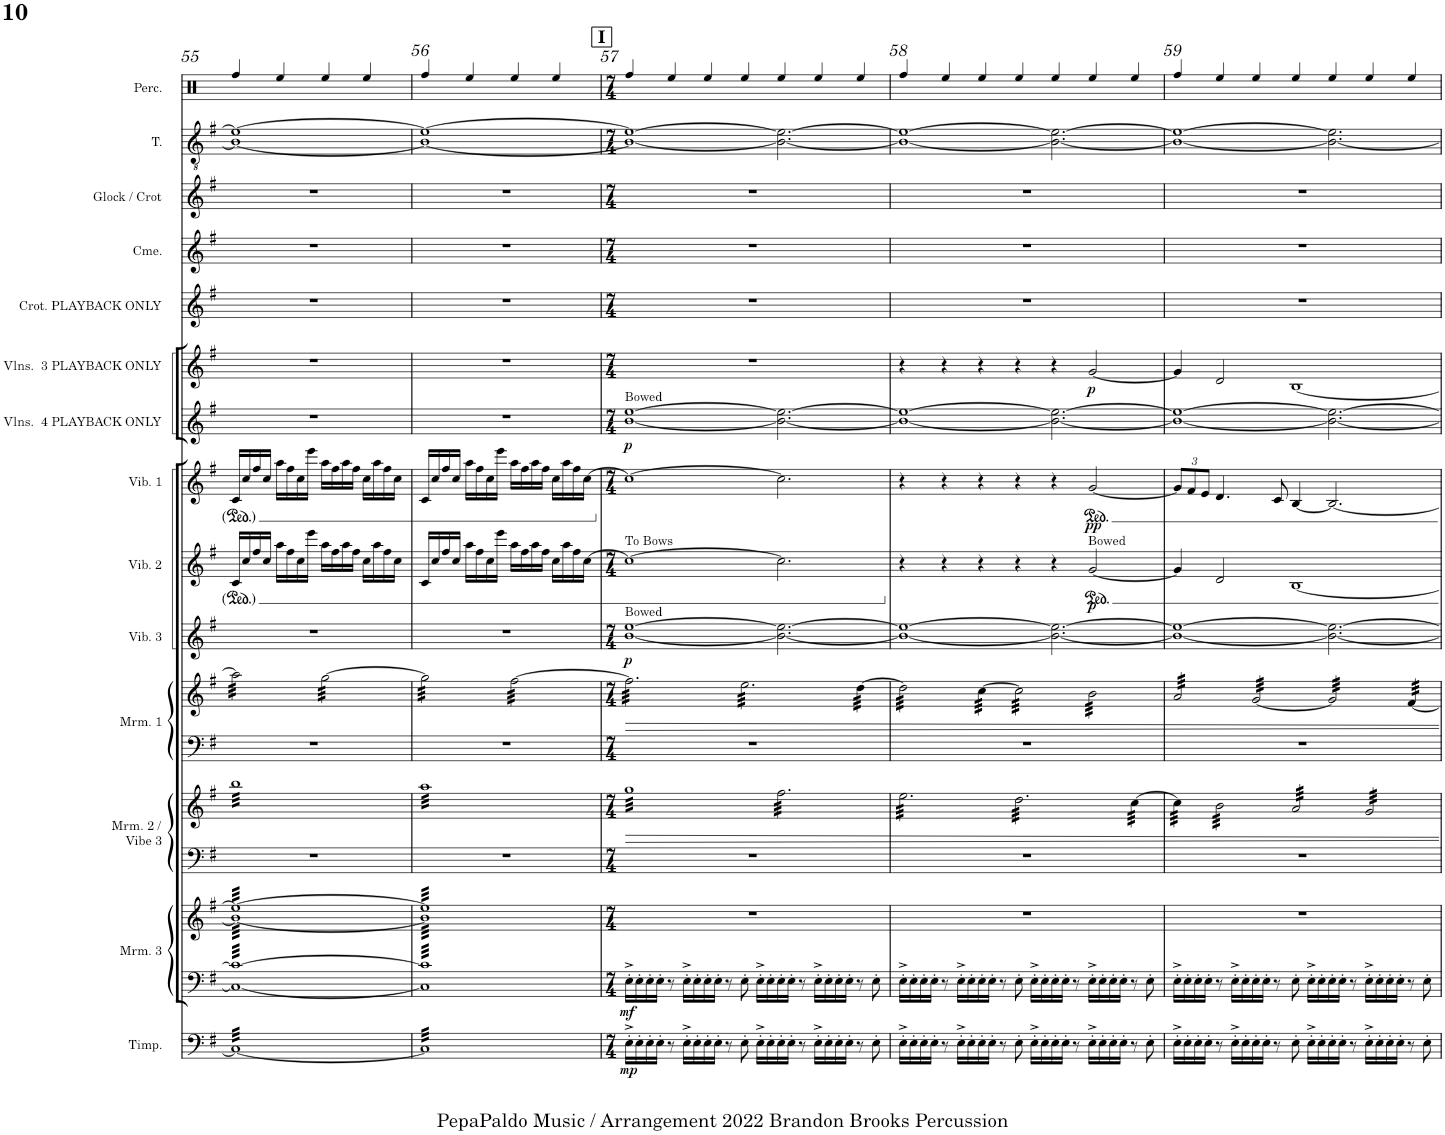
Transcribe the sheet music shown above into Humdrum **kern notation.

**kern	**dynam	**kern	**kern	**dynam	**kern	**kern	**kern	**kern	**kern	**dynam	**kern	**dynam	**kern	**dynam	**kern	**dynam	**kern	**dynam	**kern	**kern	**kern	**kern	**kern
*part14	*part14	*part13	*part13	*part13	*part12	*part12	*part11	*part11	*part10	*part10	*part9	*part9	*part8	*part8	*part7	*part7	*part6	*part6	*part5	*part4	*part3	*part2	*part1
*staff17	*staff17	*staff16	*staff15	*staff15/16	*staff14	*staff13	*staff12	*staff11	*staff10	*staff10	*staff9	*staff9	*staff8	*staff8	*staff7	*staff7	*staff6	*staff6	*staff5	*staff4	*staff3	*staff2	*staff1
*I"Timpani	*	*I"Marimba 3	*	*	*I"Marimba 2 /  Vibe 3	*	*I"Marimba 1	*	*I"Vibraphone 3	*	*I"Vibraphone 2	*	*I"Vibraphone 1	*	*I"Violins 4 PLAYBACK ONLY	*	*I"Violins 3 PLAYBACK ONLY	*	*I"Crotales PLAYBACK ONLY	*I"Chimes	*I"Glock / Crot	*I"Tenor	*I"Percussion
*I'Timp.	*	*I'Mrm. 3	*	*	*I'Mrm. 2 /  Vibe 3	*	*I'Mrm. 1	*	*I'Vib. 3	*	*I'Vib. 2	*	*I'Vib. 1	*	*I'Vlns.  4 PLAYBACK ONLY	*	*I'Vlns.  3 PLAYBACK ONLY	*	*I'Crot. PLAYBACK ONLY	*I'Cme.	*I'Glock / Crot	*I'T.	*I'Perc.
!!LO:PB:g=z
*clefF4	*	*clefF4	*clefG2	*	*clefF4	*clefG2	*clefF4	*clefG2	*clefG2	*	*clefG2	*	*clefG2	*	*clefG2	*	*clefG2	*	*clefG2	*clefG2	*clefG2	*clefGv2	*clefX
*	*	*	*	*	*	*	*	*	*	*	*	*	*	*	*	*	*	*	*Trd-14c-24	*	*Trd-14c-24	*	*
*k[f#]	*	*k[f#]	*k[f#]	*	*k[f#]	*k[f#]	*k[f#]	*k[f#]	*k[f#]	*	*k[f#]	*	*k[f#]	*	*k[f#]	*	*k[f#]	*	*k[f#]	*k[f#]	*k[f#]	*k[f#]	*k[]
*M4/4	*	*M4/4	*M4/4	*	*M4/4	*M4/4	*M4/4	*M4/4	*M4/4	*	*M4/4	*	*M4/4	*	*M4/4	*	*M4/4	*	*M4/4	*M4/4	*M4/4	*M4/4	*M4/4
=55	=55	=55	=55	=55	=55	=55	=55	=55	=55	=55	=55	=55	=55	=55	=55	=55	=55	=55	=55	=55	=55	=55	=55
*	*	*	*^	*	*	*	*	*	*	*	*	*	*	*	*	*	*	*	*	*	*	*^	*
*tremolo	*	*	*	*	*	*	*	*	*	*	*	*	*	*	*	*	*	*	*	*	*	*	*	*	*
*	*	*tremolo	*	*	*	*	*	*	*	*	*	*	*	*	*	*	*	*	*	*	*	*	*	*	*
*	*	*	*tremolo	*	*	*	*	*	*	*	*	*	*	*	*	*	*	*	*	*	*	*	*	*	*
*	*	*	*	*	*	*	*tremolo	*	*	*	*	*	*	*	*	*	*	*	*	*	*	*	*	*	*
*	*	*	*	*	*	*	*	*	*tremolo	*	*	*	*	*	*	*	*	*	*	*	*	*	*	*	*
32CLLL	.	32C 32cLLL	32eeLLL	32bLLL	.	1r	32bbLLL	1r	32aa\]LLL	1r	.	16c/LL	.	16c/LL	.	1r	.	1r	.	1r	1r	1r	1e_	1B_	4Rff/
32C	.	32C 32c	32ee	32b	.	.	32bb	.	32aa\	.	.	.	.	.	.	.	.	.	.	.	.	.	.	.	.
32C	.	32C 32c	32ee	32b	.	.	32bb	.	32aa\	.	.	16cc/	.	16cc/	.	.	.	.	.	.	.	.	.	.	.
32C	.	32C 32c	32ee	32b	.	.	32bb	.	32aa\	.	.	.	.	.	.	.	.	.	.	.	.	.	.	.	.
32C	.	32C 32c	32ee	32b	.	.	32bb	.	32aa\	.	.	16ff#/	.	16ff#/	.	.	.	.	.	.	.	.	.	.	.
32C	.	32C 32c	32ee	32b	.	.	32bb	.	32aa\	.	.	.	.	.	.	.	.	.	.	.	.	.	.	.	.
32C	.	32C 32c	32ee	32b	.	.	32bb	.	32aa\	.	.	16cc/JJ	.	16cc/JJ	.	.	.	.	.	.	.	.	.	.	.
32C	.	32C 32c	32ee	32b	.	.	32bb	.	32aa\	.	.	.	.	.	.	.	.	.	.	.	.	.	.	.	.
32C	.	32C 32c	32ee	32b	.	.	32bb	.	32aa\	.	.	16aa\LL	.	16aa\LL	.	.	.	.	.	.	.	.	.	.	4Ree/
32C	.	32C 32c	32ee	32b	.	.	32bb	.	32aa\	.	.	.	.	.	.	.	.	.	.	.	.	.	.	.	.
32C	.	32C 32c	32ee	32b	.	.	32bb	.	32aa\	.	.	16ff#\	.	16ff#\	.	.	.	.	.	.	.	.	.	.	.
32C	.	32C 32c	32ee	32b	.	.	32bb	.	32aa\	.	.	.	.	.	.	.	.	.	.	.	.	.	.	.	.
32C	.	32C 32c	32ee	32b	.	.	32bb	.	32aa\	.	.	16cc\	.	16cc\	.	.	.	.	.	.	.	.	.	.	.
32C	.	32C 32c	32ee	32b	.	.	32bb	.	32aa\	.	.	.	.	.	.	.	.	.	.	.	.	.	.	.	.
32C	.	32C 32c	32ee	32b	.	.	32bb	.	32aa\	.	.	16eee\JJ	.	16eee\JJ	.	.	.	.	.	.	.	.	.	.	.
32C	.	32C 32c	32ee	32b	.	.	32bb	.	32aa\JJJ	.	.	.	.	.	.	.	.	.	.	.	.	.	.	.	.
32C	.	32C 32c	32ee	32b	.	.	32bb	.	[32gg\LLL	.	.	16aa\LL	.	16aa\LL	.	.	.	.	.	.	.	.	.	.	4Ree/
32C	.	32C 32c	32ee	32b	.	.	32bb	.	32gg\	.	.	.	.	.	.	.	.	.	.	.	.	.	.	.	.
32C	.	32C 32c	32ee	32b	.	.	32bb	.	32gg\	.	.	16ff#\	.	16ff#\	.	.	.	.	.	.	.	.	.	.	.
32C	.	32C 32c	32ee	32b	.	.	32bb	.	32gg\	.	.	.	.	.	.	.	.	.	.	.	.	.	.	.	.
32C	.	32C 32c	32ee	32b	.	.	32bb	.	32gg\	.	.	16aa\	.	16aa\	.	.	.	.	.	.	.	.	.	.	.
32C	.	32C 32c	32ee	32b	.	.	32bb	.	32gg\	.	.	.	.	.	.	.	.	.	.	.	.	.	.	.	.
32C	.	32C 32c	32ee	32b	.	.	32bb	.	32gg\	.	.	16ff#\JJ	.	16ff#\JJ	.	.	.	.	.	.	.	.	.	.	.
32C	.	32C 32c	32ee	32b	.	.	32bb	.	32gg\	.	.	.	.	.	.	.	.	.	.	.	.	.	.	.	.
32C	.	32C 32c	32ee	32b	.	.	32bb	.	32gg\	.	.	16cc\LL	.	16cc\LL	.	.	.	.	.	.	.	.	.	.	4Ree/
32C	.	32C 32c	32ee	32b	.	.	32bb	.	32gg\	.	.	.	.	.	.	.	.	.	.	.	.	.	.	.	.
32C	.	32C 32c	32ee	32b	.	.	32bb	.	32gg\	.	.	16aa\	.	16aa\	.	.	.	.	.	.	.	.	.	.	.
32C	.	32C 32c	32ee	32b	.	.	32bb	.	32gg\	.	.	.	.	.	.	.	.	.	.	.	.	.	.	.	.
32C	.	32C 32c	32ee	32b	.	.	32bb	.	32gg\	.	.	16ff#\	.	16ff#\	.	.	.	.	.	.	.	.	.	.	.
32C	.	32C 32c	32ee	32b	.	.	32bb	.	32gg\	.	.	.	.	.	.	.	.	.	.	.	.	.	.	.	.
32C	.	32C 32c	32ee	32b	.	.	32bb	.	32gg\	.	.	16cc\JJ	.	16cc\JJ	.	.	.	.	.	.	.	.	.	.	.
32CJJJ	.	32C 32cJJJ	32eeJJJ	32bJJJ	.	.	32bbJJJ	.	32gg\JJJ	.	.	.	.	.	.	.	.	.	.	.	.	.	.	.	.
=56	=56	=56	=56	=56	=56	=56	=56	=56	=56	=56	=56	=56	=56	=56	=56	=56	=56	=56	=56	=56	=56	=56	=56	=56	=56
32C]LLL	.	32C] 32c]LLL	32ee]LLL	32b]LLL	.	1r	32aaLLL	1r	32gg\]LLL	1r	.	16c/LL	.	16c/LL	.	1r	.	1r	.	1r	1r	1r	1e_	1B_	4Rff/
32C	.	32C 32c	32ee	32b	.	.	32aa	.	32gg\	.	.	.	.	.	.	.	.	.	.	.	.	.	.	.	.
32C	.	32C 32c	32ee	32b	.	.	32aa	.	32gg\	.	.	16cc/	.	16cc/	.	.	.	.	.	.	.	.	.	.	.
32C	.	32C 32c	32ee	32b	.	.	32aa	.	32gg\	.	.	.	.	.	.	.	.	.	.	.	.	.	.	.	.
32C	.	32C 32c	32ee	32b	.	.	32aa	.	32gg\	.	.	16ff#/	.	16ff#/	.	.	.	.	.	.	.	.	.	.	.
32C	.	32C 32c	32ee	32b	.	.	32aa	.	32gg\	.	.	.	.	.	.	.	.	.	.	.	.	.	.	.	.
32C	.	32C 32c	32ee	32b	.	.	32aa	.	32gg\	.	.	16cc/JJ	.	16cc/JJ	.	.	.	.	.	.	.	.	.	.	.
32C	.	32C 32c	32ee	32b	.	.	32aa	.	32gg\	.	.	.	.	.	.	.	.	.	.	.	.	.	.	.	.
32C	.	32C 32c	32ee	32b	.	.	32aa	.	32gg\	.	.	16aa\LL	.	16aa\LL	.	.	.	.	.	.	.	.	.	.	4Ree/
32C	.	32C 32c	32ee	32b	.	.	32aa	.	32gg\	.	.	.	.	.	.	.	.	.	.	.	.	.	.	.	.
32C	.	32C 32c	32ee	32b	.	.	32aa	.	32gg\	.	.	16ff#\	.	16ff#\	.	.	.	.	.	.	.	.	.	.	.
32C	.	32C 32c	32ee	32b	.	.	32aa	.	32gg\	.	.	.	.	.	.	.	.	.	.	.	.	.	.	.	.
32C	.	32C 32c	32ee	32b	.	.	32aa	.	32gg\	.	.	16cc\	.	16cc\	.	.	.	.	.	.	.	.	.	.	.
32C	.	32C 32c	32ee	32b	.	.	32aa	.	32gg\	.	.	.	.	.	.	.	.	.	.	.	.	.	.	.	.
32C	.	32C 32c	32ee	32b	.	.	32aa	.	32gg\	.	.	16eee\JJ	.	16eee\JJ	.	.	.	.	.	.	.	.	.	.	.
32C	.	32C 32c	32ee	32b	.	.	32aa	.	32gg\JJJ	.	.	.	.	.	.	.	.	.	.	.	.	.	.	.	.
32C	.	32C 32c	32ee	32b	.	.	32aa	.	[32ff#\LLL	.	.	16aa\LL	.	16aa\LL	.	.	.	.	.	.	.	.	.	.	4Ree/
32C	.	32C 32c	32ee	32b	.	.	32aa	.	32ff#\	.	.	.	.	.	.	.	.	.	.	.	.	.	.	.	.
32C	.	32C 32c	32ee	32b	.	.	32aa	.	32ff#\	.	.	16ff#\	.	16ff#\	.	.	.	.	.	.	.	.	.	.	.
32C	.	32C 32c	32ee	32b	.	.	32aa	.	32ff#\	.	.	.	.	.	.	.	.	.	.	.	.	.	.	.	.
32C	.	32C 32c	32ee	32b	.	.	32aa	.	32ff#\	.	.	16aa\	.	16aa\	.	.	.	.	.	.	.	.	.	.	.
32C	.	32C 32c	32ee	32b	.	.	32aa	.	32ff#\	.	.	.	.	.	.	.	.	.	.	.	.	.	.	.	.
32C	.	32C 32c	32ee	32b	.	.	32aa	.	32ff#\	.	.	16ff#\JJ	.	16ff#\JJ	.	.	.	.	.	.	.	.	.	.	.
32C	.	32C 32c	32ee	32b	.	.	32aa	.	32ff#\	.	.	.	.	.	.	.	.	.	.	.	.	.	.	.	.
32C	.	32C 32c	32ee	32b	.	.	32aa	.	32ff#\	.	.	16cc\LL	.	16cc\LL	.	.	.	.	.	.	.	.	.	.	4Ree/
32C	.	32C 32c	32ee	32b	.	.	32aa	.	32ff#\	.	.	.	.	.	.	.	.	.	.	.	.	.	.	.	.
32C	.	32C 32c	32ee	32b	.	.	32aa	.	32ff#\	.	.	16aa\	.	16aa\	.	.	.	.	.	.	.	.	.	.	.
32C	.	32C 32c	32ee	32b	.	.	32aa	.	32ff#\	.	.	.	.	.	.	.	.	.	.	.	.	.	.	.	.
32C	.	32C 32c	32ee	32b	.	.	32aa	.	32ff#\	.	.	16ff#\	.	16ff#\	.	.	.	.	.	.	.	.	.	.	.
32C	.	32C 32c	32ee	32b	.	.	32aa	.	32ff#\	.	.	.	.	.	.	.	.	.	.	.	.	.	.	.	.
32C	.	32C 32c	32ee	32b	.	.	32aa	.	32ff#\	.	.	[16cc\JJ	.	[16cc\JJ	.	.	.	.	.	.	.	.	.	.	.
32CJJJ	.	32C 32cJJJ	32eeJJJ	32bJJJ	.	.	32aaJJJ	.	32ff#\JJJ	.	.	.	.	.	.	.	.	.	.	.	.	.	.	.	.
*	*	*	*Xtremolo	*	*	*	*	*	*	*	*	*	*	*	*	*	*	*	*	*	*	*	*	*	*
*	*	*Xtremolo	*	*	*	*	*	*	*	*	*	*	*	*	*	*	*	*	*	*	*	*	*	*	*
*Xtremolo	*	*	*	*	*	*	*	*	*	*	*	*	*	*	*	*	*	*	*	*	*	*	*	*	*
*	*	*	*v	*v	*	*	*	*	*	*	*	*	*	*	*	*	*	*	*	*	*	*	*	*	*
!!LO:REH:place=s1:a:B:cj:fs=14:t=I
=57	=57	=57	=57	=57	=57	=57	=57	=57	=57	=57	=57	=57	=57	=57	=57	=57	=57	=57	=57	=57	=57	=57	=57	=57
*M7/4	*	*M7/4	*M7/4	*	*M7/4	*M7/4	*M7/4	*M7/4	*M7/4	*	*M7/4	*	*M7/4	*	*M7/4	*	*M7/4	*	*M7/4	*M7/4	*M7/4	*M7/4	*	*M7/4
!	!	!	!	!	!	!	!	!	!	!	!	!	!	!	!LO:TX:a:t=Bowed	!	!	!	!	!	!	!	!	!
!	!	!	!	!	!	!	!	!	!	!	!LO:TX:a:t=To Bows	!	!	!	!	!	!	!	!	!	!	!	!	!
!	!	!	!	!	!	!	!	!	!LO:TX:a:t=Bowed	!	!	!	!	!	!	!	!	!	!	!	!	!	!	!
!	!LO:DY:b	!	!	!LO:DY:b=2	!	!	!	!	!	!LO:DY:b	!	!	!	!	!	!LO:DY:b	!	!	!	!	!	!	!	!
16E'^\LL	mp	16E'^\LL	1..r	mf	1..r	32ggLLL	1..r	32ff#\]LLL	[1b [1ee	p	1cc_	.	1cc_	.	[1b [1ee	p	1..r	.	1..r	1..r	1..r	1e_	1B_	4Rff/
.	.	.	.	.	.	32gg	.	32ff#\	.	.	.	.	.	.	.	.	.	.	.	.	.	.	.	.
16E'\	.	16E'\	.	.	.	32gg	.	32ff#\	.	.	.	.	.	.	.	.	.	.	.	.	.	.	.	.
.	.	.	.	.	.	32gg	.	32ff#\	.	.	.	.	.	.	.	.	.	.	.	.	.	.	.	.
16E'\	.	16E'\	.	.	.	32gg	.	32ff#\	.	.	.	.	.	.	.	.	.	.	.	.	.	.	.	.
.	.	.	.	.	.	32gg	.	32ff#\	.	.	.	.	.	.	.	.	.	.	.	.	.	.	.	.
16E'\JJ	.	16E'\JJ	.	.	.	32gg	.	32ff#\	.	.	.	.	.	.	.	.	.	.	.	.	.	.	.	.
.	.	.	.	.	.	32gg	.	32ff#\	.	.	.	.	.	.	.	.	.	.	.	.	.	.	.	.
8r	.	8r	.	.	.	32gg	.	32ff#\	.	.	.	.	.	.	.	.	.	.	.	.	.	.	.	4Ree/
.	.	.	.	.	.	32gg	.	32ff#\	.	.	.	.	.	.	.	.	.	.	.	.	.	.	.	.
.	.	.	.	.	.	32gg	.	32ff#\	.	.	.	.	.	.	.	.	.	.	.	.	.	.	.	.
.	.	.	.	.	.	32gg	.	32ff#\	.	.	.	.	.	.	.	.	.	.	.	.	.	.	.	.
16E'^\LL	.	16E'^\LL	.	.	.	32gg	.	32ff#\	.	.	.	.	.	.	.	.	.	.	.	.	.	.	.	.
.	.	.	.	.	.	32gg	.	32ff#\	.	.	.	.	.	.	.	.	.	.	.	.	.	.	.	.
16E'\	.	16E'\	.	.	.	32gg	.	32ff#\	.	.	.	.	.	.	.	.	.	.	.	.	.	.	.	.
.	.	.	.	.	.	32gg	.	32ff#\	.	.	.	.	.	.	.	.	.	.	.	.	.	.	.	.
16E'\	.	16E'\	.	.	.	32gg	.	32ff#\	.	.	.	.	.	.	.	.	.	.	.	.	.	.	.	4Ree/
.	.	.	.	.	.	32gg	.	32ff#\	.	.	.	.	.	.	.	.	.	.	.	.	.	.	.	.
16E'\JJ	.	16E'\JJ	.	.	.	32gg	.	32ff#\	.	.	.	.	.	.	.	.	.	.	.	.	.	.	.	.
.	.	.	.	.	.	32gg	.	32ff#\	.	.	.	.	.	.	.	.	.	.	.	.	.	.	.	.
8r	.	8r	.	.	.	32gg	.	32ff#\	.	.	.	.	.	.	.	.	.	.	.	.	.	.	.	.
.	.	.	.	.	.	32gg	.	32ff#\	.	.	.	.	.	.	.	.	.	.	.	.	.	.	.	.
.	.	.	.	.	.	32gg	.	32ff#\	.	.	.	.	.	.	.	.	.	.	.	.	.	.	.	.
.	.	.	.	.	.	32gg	.	32ff#\JJJ	.	.	.	.	.	.	.	.	.	.	.	.	.	.	.	.
8E'\	.	8E'\	.	.	.	32gg	.	32ee\LLL	.	.	.	.	.	.	.	.	.	.	.	.	.	.	.	4Ree/
.	.	.	.	.	.	32gg	.	32ee\	.	.	.	.	.	.	.	.	.	.	.	.	.	.	.	.
.	.	.	.	.	.	32gg	.	32ee\	.	.	.	.	.	.	.	.	.	.	.	.	.	.	.	.
.	.	.	.	.	.	32gg	.	32ee\	.	.	.	.	.	.	.	.	.	.	.	.	.	.	.	.
16E'^\LL	.	16E'^\LL	.	.	.	32gg	.	32ee\	.	.	.	.	.	.	.	.	.	.	.	.	.	.	.	.
.	.	.	.	.	.	32gg	.	32ee\	.	.	.	.	.	.	.	.	.	.	.	.	.	.	.	.
16E'\	.	16E'\	.	.	.	32gg	.	32ee\	.	.	.	.	.	.	.	.	.	.	.	.	.	.	.	.
.	.	.	.	.	.	32ggJJJ	.	32ee\	.	.	.	.	.	.	.	.	.	.	.	.	.	.	.	.
16E'\	.	16E'\	.	.	.	32ff#\LLL	.	32ee\	2.b\_ 2.ee\_	.	2.cc\]	.	2.cc\]	.	2.b\_ 2.ee\_	.	.	.	.	.	.	2.B\_ 2.e\_	2.ryy	4Ree/
.	.	.	.	.	.	32ff#\	.	32ee\	.	.	.	.	.	.	.	.	.	.	.	.	.	.	.	.
16E'\JJ	.	16E'\JJ	.	.	.	32ff#\	.	32ee\	.	.	.	.	.	.	.	.	.	.	.	.	.	.	.	.
.	.	.	.	.	.	32ff#\	.	32ee\	.	.	.	.	.	.	.	.	.	.	.	.	.	.	.	.
8r	.	8r	.	.	.	32ff#\	.	32ee\	.	.	.	.	.	.	.	.	.	.	.	.	.	.	.	.
.	.	.	.	.	.	32ff#\	.	32ee\	.	.	.	.	.	.	.	.	.	.	.	.	.	.	.	.
.	.	.	.	.	.	32ff#\	.	32ee\	.	.	.	.	.	.	.	.	.	.	.	.	.	.	.	.
.	.	.	.	.	.	32ff#\	.	32ee\	.	.	.	.	.	.	.	.	.	.	.	.	.	.	.	.
16E'^\LL	.	16E'^\LL	.	.	.	32ff#\	.	32ee\	.	.	.	.	.	.	.	.	.	.	.	.	.	.	.	4Ree/
.	.	.	.	.	.	32ff#\	.	32ee\	.	.	.	.	.	.	.	.	.	.	.	.	.	.	.	.
16E'\	.	16E'\	.	.	.	32ff#\	.	32ee\	.	.	.	.	.	.	.	.	.	.	.	.	.	.	.	.
.	.	.	.	.	.	32ff#\	.	32ee\	.	.	.	.	.	.	.	.	.	.	.	.	.	.	.	.
16E'\	.	16E'\	.	.	.	32ff#\	.	32ee\	.	.	.	.	.	.	.	.	.	.	.	.	.	.	.	.
.	.	.	.	.	.	32ff#\	.	32ee\	.	.	.	.	.	.	.	.	.	.	.	.	.	.	.	.
16E'\JJ	.	16E'\JJ	.	.	.	32ff#\	.	32ee\	.	.	.	.	.	.	.	.	.	.	.	.	.	.	.	.
.	.	.	.	.	.	32ff#\	.	32ee\JJJ	.	.	.	.	.	.	.	.	.	.	.	.	.	.	.	.
8r	.	8r	.	.	.	32ff#\	.	[32dd\LLL	.	.	.	.	.	.	.	.	.	.	.	.	.	.	.	4Ree/
.	.	.	.	.	.	32ff#\	.	32dd\	.	.	.	.	.	.	.	.	.	.	.	.	.	.	.	.
.	.	.	.	.	.	32ff#\	.	32dd\	.	.	.	.	.	.	.	.	.	.	.	.	.	.	.	.
.	.	.	.	.	.	32ff#\	.	32dd\	.	.	.	.	.	.	.	.	.	.	.	.	.	.	.	.
8E'\	.	8E'\	.	.	.	32ff#\	.	32dd\	.	.	.	.	.	.	.	.	.	.	.	.	.	.	.	.
.	.	.	.	.	.	32ff#\	.	32dd\	.	.	.	.	.	.	.	.	.	.	.	.	.	.	.	.
.	.	.	.	.	.	32ff#\	.	32dd\	.	.	.	.	.	.	.	.	.	.	.	.	.	.	.	.
.	.	.	.	.	.	32ff#\JJJ	.	32dd\JJJ	.	.	.	.	.	.	.	.	.	.	.	.	.	.	.	.
=58	=58	=58	=58	=58	=58	=58	=58	=58	=58	=58	=58	=58	=58	=58	=58	=58	=58	=58	=58	=58	=58	=58	=58	=58
16E'^\LL	.	16E'^\LL	1..r	.	1..r	32ee\LLL	1..r	32dd\]LLL	1b_ 1ee_	.	4r	.	4r	.	1b_ 1ee_	.	4r	.	1..r	1..r	1..r	1e_	1B_	4Rff/
.	.	.	.	.	.	32ee\	.	32dd\	.	.	.	.	.	.	.	.	.	.	.	.	.	.	.	.
16E'\	.	16E'\	.	.	.	32ee\	.	32dd\	.	.	.	.	.	.	.	.	.	.	.	.	.	.	.	.
.	.	.	.	.	.	32ee\	.	32dd\	.	.	.	.	.	.	.	.	.	.	.	.	.	.	.	.
16E'\	.	16E'\	.	.	.	32ee\	.	32dd\	.	.	.	.	.	.	.	.	.	.	.	.	.	.	.	.
.	.	.	.	.	.	32ee\	.	32dd\	.	.	.	.	.	.	.	.	.	.	.	.	.	.	.	.
16E'\JJ	.	16E'\JJ	.	.	.	32ee\	.	32dd\	.	.	.	.	.	.	.	.	.	.	.	.	.	.	.	.
.	.	.	.	.	.	32ee\	.	32dd\	.	.	.	.	.	.	.	.	.	.	.	.	.	.	.	.
8r	.	8r	.	.	.	32ee\	.	32dd\	.	.	4r	.	4r	.	.	.	4r	.	.	.	.	.	.	4Ree/
.	.	.	.	.	.	32ee\	.	32dd\	.	.	.	.	.	.	.	.	.	.	.	.	.	.	.	.
.	.	.	.	.	.	32ee\	.	32dd\	.	.	.	.	.	.	.	.	.	.	.	.	.	.	.	.
.	.	.	.	.	.	32ee\	.	32dd\	.	.	.	.	.	.	.	.	.	.	.	.	.	.	.	.
16E'^\LL	.	16E'^\LL	.	.	.	32ee\	.	32dd\	.	.	.	.	.	.	.	.	.	.	.	.	.	.	.	.
.	.	.	.	.	.	32ee\	.	32dd\	.	.	.	.	.	.	.	.	.	.	.	.	.	.	.	.
16E'\	.	16E'\	.	.	.	32ee\	.	32dd\	.	.	.	.	.	.	.	.	.	.	.	.	.	.	.	.
.	.	.	.	.	.	32ee\	.	32dd\JJJ	.	.	.	.	.	.	.	.	.	.	.	.	.	.	.	.
16E'\	.	16E'\	.	.	.	32ee\	.	[32cc\LLL	.	.	4r	.	4r	.	.	.	4r	.	.	.	.	.	.	4Ree/
.	.	.	.	.	.	32ee\	.	32cc\	.	.	.	.	.	.	.	.	.	.	.	.	.	.	.	.
16E'\JJ	.	16E'\JJ	.	.	.	32ee\	.	32cc\	.	.	.	.	.	.	.	.	.	.	.	.	.	.	.	.
.	.	.	.	.	.	32ee\	.	32cc\	.	.	.	.	.	.	.	.	.	.	.	.	.	.	.	.
8r	.	8r	.	.	.	32ee\	.	32cc\	.	.	.	.	.	.	.	.	.	.	.	.	.	.	.	.
.	.	.	.	.	.	32ee\	.	32cc\	.	.	.	.	.	.	.	.	.	.	.	.	.	.	.	.
.	.	.	.	.	.	32ee\	.	32cc\	.	.	.	.	.	.	.	.	.	.	.	.	.	.	.	.
.	.	.	.	.	.	32ee\JJJ	.	32cc\JJJ	.	.	.	.	.	.	.	.	.	.	.	.	.	.	.	.
8E'\	.	8E'\	.	.	.	32dd\LLL	.	32cc\]LLL	.	.	4r	.	4r	.	.	.	4r	.	.	.	.	.	.	4Ree/
.	.	.	.	.	.	32dd\	.	32cc\	.	.	.	.	.	.	.	.	.	.	.	.	.	.	.	.
.	.	.	.	.	.	32dd\	.	32cc\	.	.	.	.	.	.	.	.	.	.	.	.	.	.	.	.
.	.	.	.	.	.	32dd\	.	32cc\	.	.	.	.	.	.	.	.	.	.	.	.	.	.	.	.
16E'^\LL	.	16E'^\LL	.	.	.	32dd\	.	32cc\	.	.	.	.	.	.	.	.	.	.	.	.	.	.	.	.
.	.	.	.	.	.	32dd\	.	32cc\	.	.	.	.	.	.	.	.	.	.	.	.	.	.	.	.
16E'\	.	16E'\	.	.	.	32dd\	.	32cc\	.	.	.	.	.	.	.	.	.	.	.	.	.	.	.	.
.	.	.	.	.	.	32dd\	.	32cc\	.	.	.	.	.	.	.	.	.	.	.	.	.	.	.	.
16E'\	.	16E'\	.	.	.	32dd\	.	32cc\	2.b\_ 2.ee\_	.	4r	.	4r	.	2.b\_ 2.ee\_	.	4r	.	.	.	.	2.B\_ 2.e\_	2.ryy	4Ree/
.	.	.	.	.	.	32dd\	.	32cc\	.	.	.	.	.	.	.	.	.	.	.	.	.	.	.	.
16E'\JJ	.	16E'\JJ	.	.	.	32dd\	.	32cc\	.	.	.	.	.	.	.	.	.	.	.	.	.	.	.	.
.	.	.	.	.	.	32dd\	.	32cc\	.	.	.	.	.	.	.	.	.	.	.	.	.	.	.	.
8r	.	8r	.	.	.	32dd\	.	32cc\	.	.	.	.	.	.	.	.	.	.	.	.	.	.	.	.
.	.	.	.	.	.	32dd\	.	32cc\	.	.	.	.	.	.	.	.	.	.	.	.	.	.	.	.
.	.	.	.	.	.	32dd\	.	32cc\	.	.	.	.	.	.	.	.	.	.	.	.	.	.	.	.
.	.	.	.	.	.	32dd\	.	32cc\JJJ	.	.	.	.	.	.	.	.	.	.	.	.	.	.	.	.
!	!	!	!	!	!	!	!	!	!	!	!LO:TX:a:t=Bowed	!	!	!	!	!	!	!	!	!	!	!	!	!
!	!	!	!	!	!	!	!	!	!	!	!	!LO:DY:b	!	!LO:DY:b	!	!	!	!LO:DY:b	!	!	!	!	!	!
16E'^\LL	.	16E'^\LL	.	.	.	32dd\	.	32b\LLL	.	.	[2g/	p	[2g/	pp	.	.	[2g/	p	.	.	.	.	.	4Ree/
.	.	.	.	.	.	32dd\	.	32b\	.	.	.	.	.	.	.	.	.	.	.	.	.	.	.	.
16E'\	.	16E'\	.	.	.	32dd\	.	32b\	.	.	.	.	.	.	.	.	.	.	.	.	.	.	.	.
.	.	.	.	.	.	32dd\	.	32b\	.	.	.	.	.	.	.	.	.	.	.	.	.	.	.	.
16E'\	.	16E'\	.	.	.	32dd\	.	32b\	.	.	.	.	.	.	.	.	.	.	.	.	.	.	.	.
.	.	.	.	.	.	32dd\	.	32b\	.	.	.	.	.	.	.	.	.	.	.	.	.	.	.	.
16E'\JJ	.	16E'\JJ	.	.	.	32dd\	.	32b\	.	.	.	.	.	.	.	.	.	.	.	.	.	.	.	.
.	.	.	.	.	.	32dd\JJJ	.	32b\	.	.	.	.	.	.	.	.	.	.	.	.	.	.	.	.
8r	.	8r	.	.	.	[32cc\LLL	.	32b\	.	.	.	.	.	.	.	.	.	.	.	.	.	.	.	4Ree/
.	.	.	.	.	.	32cc\	.	32b\	.	.	.	.	.	.	.	.	.	.	.	.	.	.	.	.
.	.	.	.	.	.	32cc\	.	32b\	.	.	.	.	.	.	.	.	.	.	.	.	.	.	.	.
.	.	.	.	.	.	32cc\	.	32b\	.	.	.	.	.	.	.	.	.	.	.	.	.	.	.	.
8E'\	.	8E'\	.	.	.	32cc\	.	32b\	.	.	.	.	.	.	.	.	.	.	.	.	.	.	.	.
.	.	.	.	.	.	32cc\	.	32b\	.	.	.	.	.	.	.	.	.	.	.	.	.	.	.	.
.	.	.	.	.	.	32cc\	.	32b\	.	.	.	.	.	.	.	.	.	.	.	.	.	.	.	.
.	.	.	.	.	.	32cc\JJJ	.	32b\JJJ	.	.	.	.	.	.	.	.	.	.	.	.	.	.	.	.
=59	=59	=59	=59	=59	=59	=59	=59	=59	=59	=59	=59	=59	=59	=59	=59	=59	=59	=59	=59	=59	=59	=59	=59	=59
*	*	*	*	*	*	*	*	*	*	*	*	*	*Xbrackettup	*	*	*	*	*	*	*	*	*	*	*
16E'^\LL	.	16E'^\LL	1..r	.	1..r	32cc\]LLL	1..r	32a/LLL	1b_ 1ee_	.	4g/]	.	12g/L]	.	1b_ 1ee_	.	4g/]	.	1..r	1..r	1..r	1e_	1B_	4Rff/
.	.	.	.	.	.	32cc\	.	32a/	.	.	.	.	.	.	.	.	.	.	.	.	.	.	.	.
16E'\	.	16E'\	.	.	.	32cc\	.	32a/	.	.	.	.	.	.	.	.	.	.	.	.	.	.	.	.
.	.	.	.	.	.	.	.	.	.	.	.	.	12f#/	.	.	.	.	.	.	.	.	.	.	.
.	.	.	.	.	.	32cc\	.	32a/	.	.	.	.	.	.	.	.	.	.	.	.	.	.	.	.
16E'\	.	16E'\	.	.	.	32cc\	.	32a/	.	.	.	.	.	.	.	.	.	.	.	.	.	.	.	.
.	.	.	.	.	.	32cc\	.	32a/	.	.	.	.	.	.	.	.	.	.	.	.	.	.	.	.
.	.	.	.	.	.	.	.	.	.	.	.	.	12e/J	.	.	.	.	.	.	.	.	.	.	.
16E'\JJ	.	16E'\JJ	.	.	.	32cc\	.	32a/	.	.	.	.	.	.	.	.	.	.	.	.	.	.	.	.
.	.	.	.	.	.	32cc\JJJ	.	32a/	.	.	.	.	.	.	.	.	.	.	.	.	.	.	.	.
8r	.	8r	.	.	.	32b\LLL	.	32a/	.	.	2d/	.	4.d/	.	.	.	2d/	.	.	.	.	.	.	4Ree/
.	.	.	.	.	.	32b\	.	32a/	.	.	.	.	.	.	.	.	.	.	.	.	.	.	.	.
.	.	.	.	.	.	32b\	.	32a/	.	.	.	.	.	.	.	.	.	.	.	.	.	.	.	.
.	.	.	.	.	.	32b\	.	32a/	.	.	.	.	.	.	.	.	.	.	.	.	.	.	.	.
16E'^\LL	.	16E'^\LL	.	.	.	32b\	.	32a/	.	.	.	.	.	.	.	.	.	.	.	.	.	.	.	.
.	.	.	.	.	.	32b\	.	32a/	.	.	.	.	.	.	.	.	.	.	.	.	.	.	.	.
16E'\	.	16E'\	.	.	.	32b\	.	32a/	.	.	.	.	.	.	.	.	.	.	.	.	.	.	.	.
.	.	.	.	.	.	32b\	.	32a/JJJ	.	.	.	.	.	.	.	.	.	.	.	.	.	.	.	.
16E'\	.	16E'\	.	.	.	32b\	.	[32g/LLL	.	.	.	.	.	.	.	.	.	.	.	.	.	.	.	4Ree/
.	.	.	.	.	.	32b\	.	32g/	.	.	.	.	.	.	.	.	.	.	.	.	.	.	.	.
16E'\JJ	.	16E'\JJ	.	.	.	32b\	.	32g/	.	.	.	.	.	.	.	.	.	.	.	.	.	.	.	.
.	.	.	.	.	.	32b\	.	32g/	.	.	.	.	.	.	.	.	.	.	.	.	.	.	.	.
8r	.	8r	.	.	.	32b\	.	32g/	.	.	.	.	8c/	.	.	.	.	.	.	.	.	.	.	.
.	.	.	.	.	.	32b\	.	32g/	.	.	.	.	.	.	.	.	.	.	.	.	.	.	.	.
.	.	.	.	.	.	32b\	.	32g/	.	.	.	.	.	.	.	.	.	.	.	.	.	.	.	.
.	.	.	.	.	.	32b\JJJ	.	32g/	.	.	.	.	.	.	.	.	.	.	.	.	.	.	.	.
8E'\	.	8E'\	.	.	.	32a/LLL	.	32g/	.	.	[1B	.	[4B/	.	.	.	[1B	.	.	.	.	.	.	4Ree/
.	.	.	.	.	.	32a/	.	32g/	.	.	.	.	.	.	.	.	.	.	.	.	.	.	.	.
.	.	.	.	.	.	32a/	.	32g/	.	.	.	.	.	.	.	.	.	.	.	.	.	.	.	.
.	.	.	.	.	.	32a/	.	32g/	.	.	.	.	.	.	.	.	.	.	.	.	.	.	.	.
16E'^\LL	.	16E'^\LL	.	.	.	32a/	.	32g/	.	.	.	.	.	.	.	.	.	.	.	.	.	.	.	.
.	.	.	.	.	.	32a/	.	32g/	.	.	.	.	.	.	.	.	.	.	.	.	.	.	.	.
16E'\	.	16E'\	.	.	.	32a/	.	32g/	.	.	.	.	.	.	.	.	.	.	.	.	.	.	.	.
.	.	.	.	.	.	32a/	.	32g/JJJ	.	.	.	.	.	.	.	.	.	.	.	.	.	.	.	.
16E'\	.	16E'\	.	.	.	32a/	.	32g/]LLL	2.b\_ 2.ee\_	.	.	.	2.B/_	.	2.b\_ 2.ee\_	.	.	.	.	.	.	2.B\_ 2.e\]	2.ryy	4Ree/
.	.	.	.	.	.	32a/	.	32g/	.	.	.	.	.	.	.	.	.	.	.	.	.	.	.	.
16E'\JJ	.	16E'\JJ	.	.	.	32a/	.	32g/	.	.	.	.	.	.	.	.	.	.	.	.	.	.	.	.
.	.	.	.	.	.	32a/	.	32g/	.	.	.	.	.	.	.	.	.	.	.	.	.	.	.	.
8r	.	8r	.	.	.	32a/	.	32g/	.	.	.	.	.	.	.	.	.	.	.	.	.	.	.	.
.	.	.	.	.	.	32a/	.	32g/	.	.	.	.	.	.	.	.	.	.	.	.	.	.	.	.
.	.	.	.	.	.	32a/	.	32g/	.	.	.	.	.	.	.	.	.	.	.	.	.	.	.	.
.	.	.	.	.	.	32a/JJJ	.	32g/	.	.	.	.	.	.	.	.	.	.	.	.	.	.	.	.
16E'^\LL	.	16E'^\LL	.	.	.	32g/LLL	.	32g/	.	.	.	.	.	.	.	.	.	.	.	.	.	.	.	4Ree/
.	.	.	.	.	.	32g/	.	32g/	.	.	.	.	.	.	.	.	.	.	.	.	.	.	.	.
16E'\	.	16E'\	.	.	.	32g/	.	32g/	.	.	.	.	.	.	.	.	.	.	.	.	.	.	.	.
.	.	.	.	.	.	32g/	.	32g/	.	.	.	.	.	.	.	.	.	.	.	.	.	.	.	.
16E'\	.	16E'\	.	.	.	32g/	.	32g/	.	.	.	.	.	.	.	.	.	.	.	.	.	.	.	.
.	.	.	.	.	.	32g/	.	32g/	.	.	.	.	.	.	.	.	.	.	.	.	.	.	.	.
16E'\JJ	.	16E'\JJ	.	.	.	32g/	.	32g/	.	.	.	.	.	.	.	.	.	.	.	.	.	.	.	.
.	.	.	.	.	.	32g/	.	32g/JJJ	.	.	.	.	.	.	.	.	.	.	.	.	.	.	.	.
8r	.	8r	.	.	.	32g/	.	[32f#/LLL	.	.	.	.	.	.	.	.	.	.	.	.	.	.	.	4Ree/
.	.	.	.	.	.	32g/	.	32f#/	.	.	.	.	.	.	.	.	.	.	.	.	.	.	.	.
.	.	.	.	.	.	32g/	.	32f#/	.	.	.	.	.	.	.	.	.	.	.	.	.	.	.	.
.	.	.	.	.	.	32g/	.	32f#/	.	.	.	.	.	.	.	.	.	.	.	.	.	.	.	.
8E'\	.	8E'\	.	.	.	32g/	.	32f#/	.	.	.	.	.	.	.	.	.	.	.	.	.	.	.	.
.	.	.	.	.	.	32g/	.	32f#/	.	.	.	.	.	.	.	.	.	.	.	.	.	.	.	.
.	.	.	.	.	.	32g/	.	32f#/	.	.	.	.	.	.	.	.	.	.	.	.	.	.	.	.
.	.	.	.	.	.	32g/JJJ	.	32f#/JJJ	.	.	.	.	.	.	.	.	.	.	.	.	.	.	.	.
*	*	*	*	*	*	*	*	*Xtremolo	*	*	*	*	*	*	*	*	*	*	*	*	*	*	*	*
*	*	*	*	*	*	*Xtremolo	*	*	*	*	*	*	*	*	*	*	*	*	*	*	*	*	*	*
*	*	*	*	*	*	*	*	*	*	*	*	*	*	*	*	*	*	*	*	*	*	*v	*v	*
=	=	=	=	=	=	=	=	=	=	=	=	=	=	=	=	=	=	=	=	=	=	=	=
*-	*-	*-	*-	*-	*-	*-	*-	*-	*-	*-	*-	*-	*-	*-	*-	*-	*-	*-	*-	*-	*-	*-	*-
